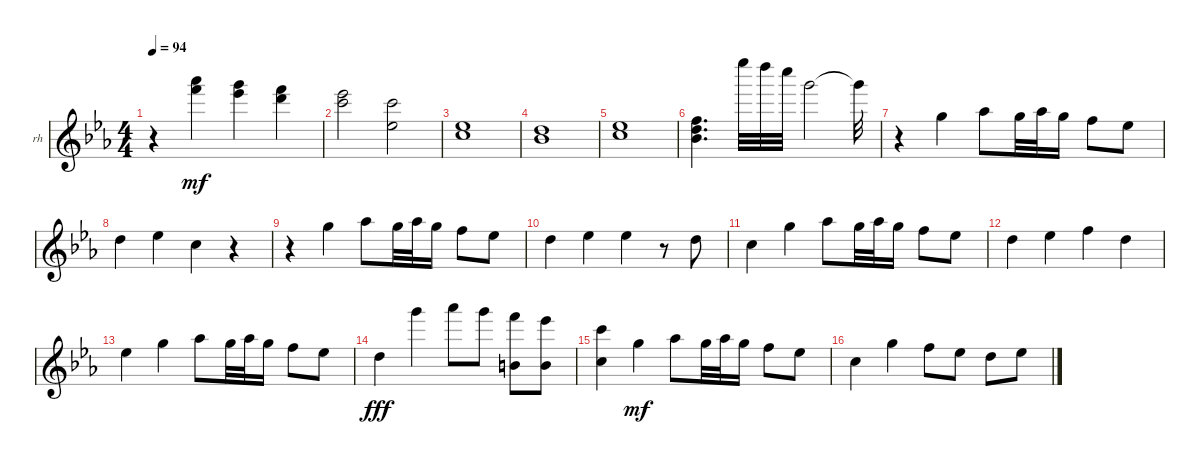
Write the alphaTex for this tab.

\defaultSystemsLayout 4
\bracketExtendMode groupsimilarinstruments
\firstSystemTrackNameOrientation horizontal
\otherSystemsTrackNameOrientation horizontal
\track ("rh" "rh") {instrument acousticgrandpiano}
\staff {score}
\tuning (E4 B3 G3 D3 A2 E2 B1)
\displaytranspose 12
\ts (4 4)
\tempo 94
\clef g2
\ks cminor
r.4{dy mf beam Down} (13.1{acc forcenatural} 21.2{acc b}).4{beam Down} (15.1{acc forcenatural} 16.2{acc b}).4{beam Down} (10.1{acc forcenatural} 18.2{acc forcenatural}).4{beam Down} |
(8.1{acc forcenatural} 16.2{acc b}).2{beam Down} (8.1{acc forcenatural} 4.2{acc b}).2{beam Down} |
(4.2{acc b} 5.3{acc forcenatural}).1{beam Down} |
(3.2{acc forcenatural} 3.3{acc b}).1{beam Down} |
(4.2{acc b} 5.3{acc forcenatural}).1{beam Down} |
(1.1{acc forcenatural} 3.2{acc forcenatural} 3.3{acc b}).4{d beam Down} 23.1{acc b}.32{beam Down} 22.1{acc forcenatural}.32{beam Down} 20.1{acc forcenatural}.32{beam Down} 15.1{acc forcenatural}.2{beam Down} 15.1{t acc forcenatural}.32{beam Down} |
r.4{beam Down} 3.1{acc forcenatural}.4{beam Down} 4.1{acc b}.8{beam Down} 3.1{acc forcenatural}.32{beam Down} 4.1{acc b}.32{beam Down} 3.1{acc forcenatural}.16{beam Down} 1.1{acc forcenatural}.8{beam Down} 4.2{acc b}.8{beam Down} |
3.2{acc forcenatural}.4{beam Down} 4.2{acc b}.4{beam Down} 1.2{acc forcenatural}.4{beam Down} r.4{beam Down} |
r.4{beam Down} 3.1{acc forcenatural}.4{beam Down} 4.1{acc b}.8{beam Down} 3.1{acc forcenatural}.32{beam Down} 4.1{acc b}.32{beam Down} 3.1{acc forcenatural}.16{beam Down} 1.1{acc forcenatural}.8{beam Down} 4.2{acc b}.8{beam Down} |
3.2{acc forcenatural}.4{beam Down} 4.2{acc b}.4{beam Down} 4.2{acc b}.4{beam Down} r.8{beam Down} 3.2{acc forcenatural}.8{beam Down} |
1.2{acc forcenatural}.4{beam Down} 3.1{acc forcenatural}.4{beam Down} 4.1{acc b}.8{beam Down} 3.1{acc forcenatural}.32{beam Down} 4.1{acc b}.32{beam Down} 3.1{acc forcenatural}.16{beam Down} 1.1{acc forcenatural}.8{beam Down} 4.2{acc b}.8{beam Down} |
3.2{acc forcenatural}.4{beam Down} 4.2{acc b}.4{beam Down} 1.1{acc forcenatural}.4{beam Down} 3.2{acc forcenatural}.4{beam Down} |
\scale
1.00837 4.2{acc b}.4{beam Down} 3.1{acc forcenatural}.4{beam Down} 4.1{acc b}.8{beam Down} 3.1{acc forcenatural}.32{beam Down} 4.1{acc b}.32{beam Down} 3.1{acc forcenatural}.16{beam Down} 1.1{acc forcenatural}.8{beam Down} 4.2{acc b}.8{beam Down} |
\scale
1.00837 3.2{acc forcenatural}.4{dy fff beam Down} 15.1{acc forcenatural}.4{beam Down} 16.1{acc b}.8{beam Down} 15.1{acc forcenatural}.8{beam Down} (13.1{acc forcenatural} 0.2{acc forcenatural}).8{beam Down} (11.1{acc b} 0.2{acc forcenatural}).8{beam Down} |
\scale
0.974895 (8.1{acc forcenatural} 1.2{acc forcenatural}).4{beam Down} 3.1{acc forcenatural}.4{dy mf beam Down} 4.1{acc b}.8{beam Down} 3.1{acc forcenatural}.32{beam Down} 4.1{acc b}.32{beam Down} 3.1{acc forcenatural}.16{beam Down} 1.1{acc forcenatural}.8{beam Down} 4.2{acc b}.8{beam Down} |
\scale
1.00837 1.2{acc forcenatural}.4{beam Down} 3.1{acc forcenatural}.4{beam Down} 1.1{acc forcenatural}.8{beam Down} 4.2{acc b}.8{beam Down} 3.2{acc forcenatural}.8{beam Down} 4.2{acc b}.8{beam Down}
